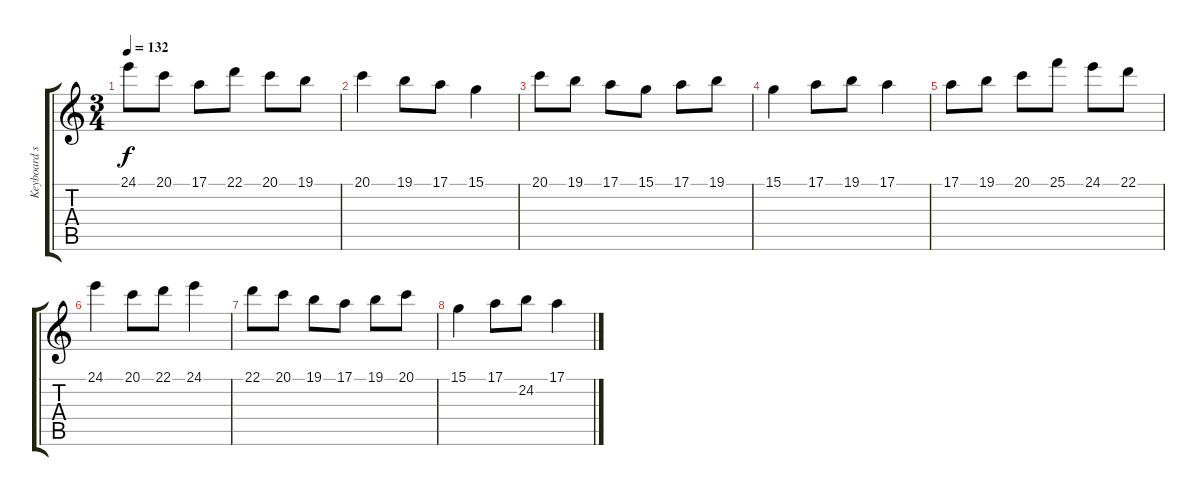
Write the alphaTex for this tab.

\track ("Keyboard solo" "Keyboard s") {instrument stringensemble1}
\staff {score tabs}
\tuning (E4 B3 G3 D3 A2 E2) {hide}
\ts (3 4)
\tempo 132
\clef g2
\ks c
24.1.8{dy f} 20.1.8 17.1.8 22.1.8 20.1.8 19.1.8 |
20.1.4 19.1.8 17.1.8 15.1.4 |
20.1.8 19.1.8 17.1.8 15.1.8 17.1.8 19.1.8 |
15.1.4 17.1.8 19.1.8 17.1.4 |
17.1.8 19.1.8 20.1.8 25.1.8 24.1.8 22.1.8 |
24.1.4 20.1.8 22.1.8 24.1.4 |
22.1.8 20.1.8 19.1.8 17.1.8 19.1.8 20.1.8 |
15.1.4 17.1.8 24.2.8 17.1.4
